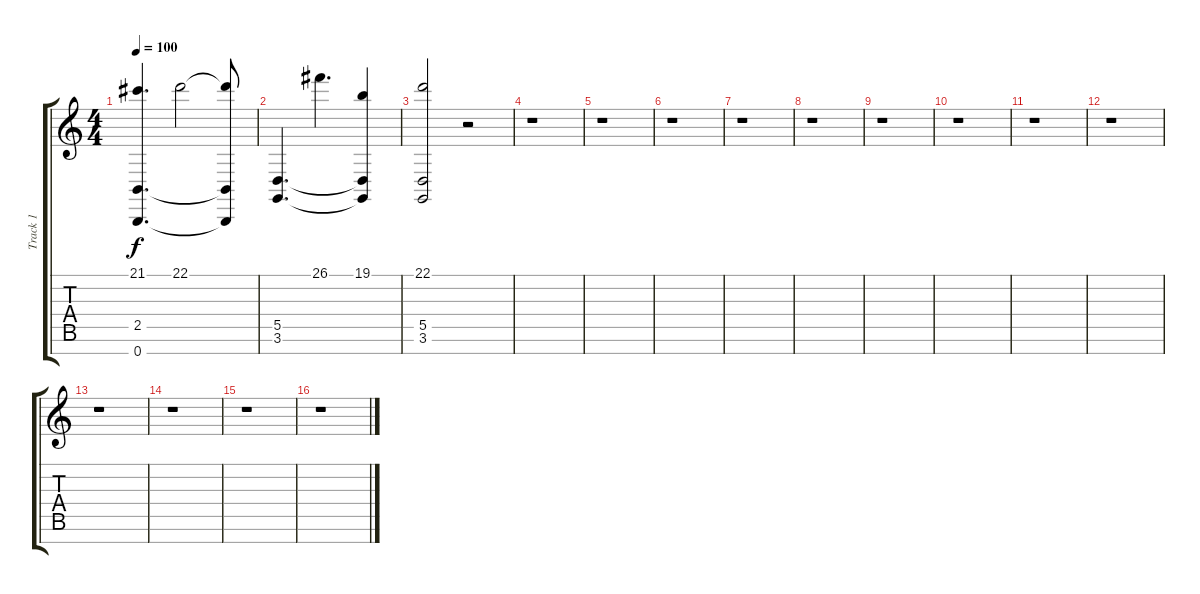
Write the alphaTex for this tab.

\track ("Track 1" "Track 1") {instrument brightacousticpiano}
\staff {score tabs}
\tuning (E4 B3 G3 D3 A2 E2 B1) {hide}
\ts (4 4)
\tempo 100
\clef g2
\ks c
(21.1 2.5 0.7).4{d dy f} 22.1.2 (22.1{t} 2.5{t} 0.7{t}).8 |
(5.5 3.6).4{d} 26.1.4{d} (19.1 5.5{t} 3.6{t}).4 |
(22.1 5.5 3.6).2 r.2 |
r.1 |
r.1 |
r.1 |
r.1 |
r.1 |
r.1 |
r.1 |
r.1 |
r.1 |
r.1 |
r.1 |
r.1 |
r.1
